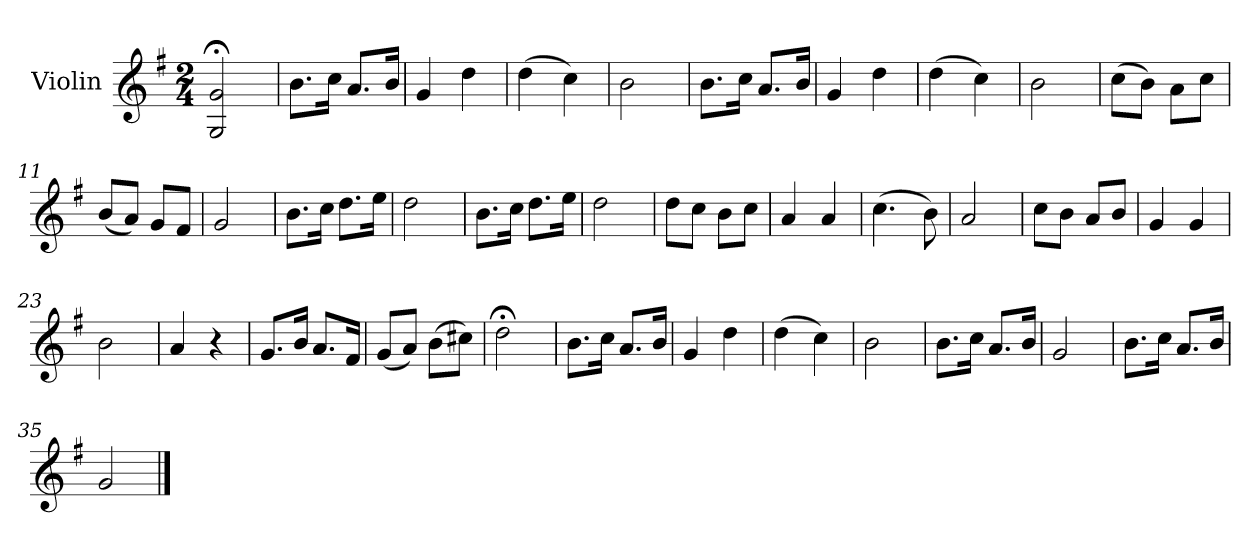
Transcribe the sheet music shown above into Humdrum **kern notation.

**kern
*part1
*staff1
*I"Violin
*I'Vln.
*clefG2
*k[f#]
*M2/4
=1
2G;</ 2g;</
=2
8.b\L
16cc\Jk
8.a/L
16b/Jk
=3
4g/
4dd\
=4
(>4dd\
4cc\)
=5
2b\
=6
8.b\L
16cc\Jk
8.a/L
16b/Jk
=7
4g/
4dd\
=8
(>4dd\
4cc\)
=9
2b\
!!LO:LB:g=z
=10
(>8cc\L
8b\J)
8a\L
8cc\J
=11
(<8b/L
8a/J)
8g/L
8f#/J
=12
2g/
=13
8.b\L
16cc\Jk
8.dd\L
16ee\Jk
=14
2dd\
=15
8.b\L
16cc\Jk
8.dd\L
16ee\Jk
=16
2dd\
=17
8dd\L
8cc\J
8b\L
8cc\J
=18
4a/
4a/
!!LO:LB:g=z
=19
(>4.cc\
8b\)
=20
2a/
=21
8cc\L
8b\J
8a/L
8b/J
=22
4g/
4g/
=23
2b\
=24
4a/
4r
=25
8.g/L
16b/Jk
8.a/L
16f#/Jk
=26
(<8g/L
8a/J)
(>8b\L
8cc#X\J)
=27
2dd;<\
!!LO:LB:g=z
=28
8.b\L
16cc\Jk
8.a/L
16b/Jk
=29
4g/
4dd\
=30
(>4dd\
4cc\)
=31
2b\
=32
8.b\L
16cc\Jk
8.a/L
16b/Jk
=33
2g/
=34
8.b\L
16cc\Jk
8.a/L
16b/Jk
=35
2g/
==
*-
